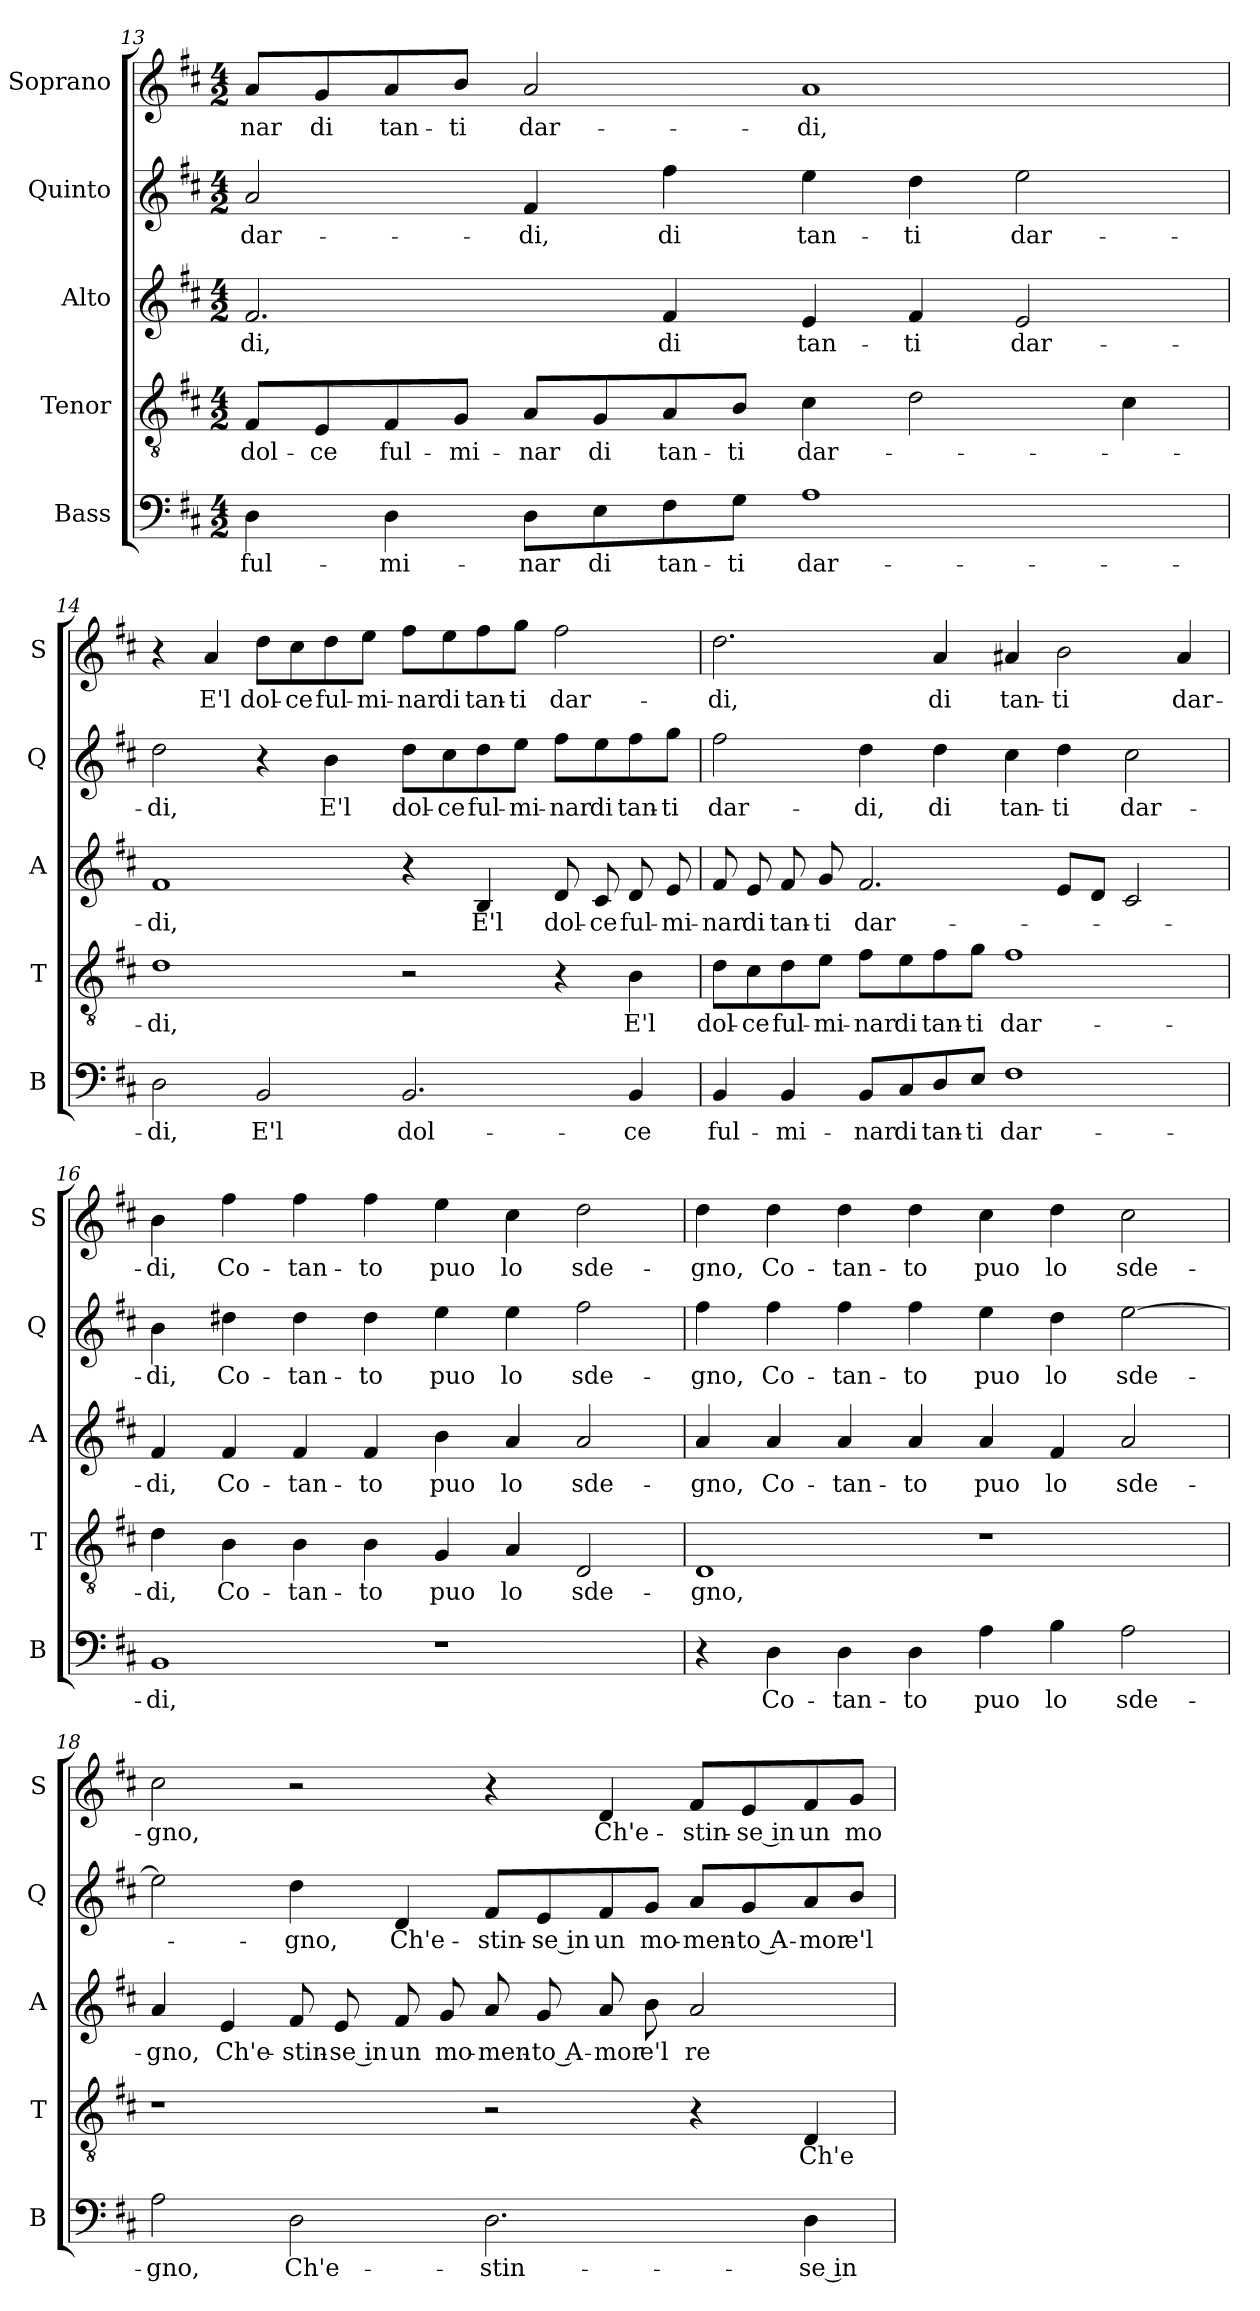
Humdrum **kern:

**kern	**text	**kern	**text	**kern	**text	**kern	**text	**kern	**text
*part5	*part5	*part4	*part4	*part3	*part3	*part2	*part2	*part1	*part1
*staff5	*staff5	*staff4	*staff4	*staff3	*staff3	*staff2	*staff2	*staff1	*staff1
*I"Bass	*	*I"Tenor	*	*I"Alto	*	*I"Quinto	*	*I"Soprano	*
*I'B	*	*I'T	*	*I'A	*	*I'Q	*	*I'S	*
*clefF4	*	*clefGv2	*	*clefG2	*	*clefG2	*	*clefG2	*
*k[f#c#]	*	*k[f#c#]	*	*k[f#c#]	*	*k[f#c#]	*	*k[f#c#]	*
*D:	*	*D:	*	*D:	*	*D:	*	*D:	*
*M4/2	*	*M4/2	*	*M4/2	*	*M4/2	*	*M4/2	*
=13	=13	=13	=13	=13	=13	=13	=13	=13	=13
!	!LO:LY:b	!	!LO:LY:b	!	!LO:LY:b	!	!LO:LY:b	!	!LO:LY:b
4D\	ful-	8F#/L	dol-	2.f#/	-di,	2a/	dar-	8a/L	-nar
!	!	!	!LO:LY:b	!	!	!	!	!	!LO:LY:b
.	.	8E/	-ce	.	.	.	.	8g/	di
!	!LO:LY:b	!	!LO:LY:b	!	!	!	!	!	!LO:LY:b
4D\	-mi-	8F#/	ful-	.	.	.	.	8a/	tan-
!	!	!	!LO:LY:b	!	!	!	!	!	!LO:LY:b
.	.	8G/J	-mi-	.	.	.	.	8b/J	-ti
!	!LO:LY:b	!	!LO:LY:b	!	!	!	!LO:LY:b	!	!LO:LY:b
8D\L	-nar	8A/L	-nar	.	.	4f#/	-di,	2a/	dar-
!	!LO:LY:b	!	!LO:LY:b	!	!	!	!	!	!
8E\	di	8G/	di	.	.	.	.	.	.
!	!LO:LY:b	!	!LO:LY:b	!	!LO:LY:b	!	!LO:LY:b	!	!
8F#\	tan-	8A/	tan-	4f#/	di	4ff#\	di	.	.
!	!LO:LY:b	!	!LO:LY:b	!	!	!	!	!	!
8G\J	-ti	8B/J	-ti	.	.	.	.	.	.
!	!LO:LY:b	!	!LO:LY:b	!	!LO:LY:b	!	!LO:LY:b	!	!LO:LY:b
1A	dar-	4c#\	dar-	4e/	tan-	4ee\	tan-	1a	-di,
!	!	!	!	!	!LO:LY:b	!	!LO:LY:b	!	!
.	.	2d\	.	4f#/	-ti	4dd\	-ti	.	.
!	!	!	!	!	!LO:LY:b	!	!LO:LY:b	!	!
.	.	.	.	2e/	dar-	2ee\	dar-	.	.
.	.	4c#\	.	.	.	.	.	.	.
!!LO:PB:g=z
=14	=14	=14	=14	=14	=14	=14	=14	=14	=14
!	!LO:LY:b	!	!LO:LY:b	!	!LO:LY:b	!	!LO:LY:b	!	!
2D\	-di,	1d	-di,	1f#	-di,	2dd\	-di,	4r	.
!	!	!	!	!	!	!	!	!	!LO:LY:b
.	.	.	.	.	.	.	.	4a/	E'l
!	!LO:LY:b	!	!	!	!	!	!	!	!LO:LY:b
2BB/	E'l	.	.	.	.	4r	.	8dd\L	dol-
!	!	!	!	!	!	!	!	!	!LO:LY:b
.	.	.	.	.	.	.	.	8cc#\	-ce
!	!	!	!	!	!	!	!LO:LY:b	!	!LO:LY:b
.	.	.	.	.	.	4b\	E'l	8dd\	ful-
!	!	!	!	!	!	!	!	!	!LO:LY:b
.	.	.	.	.	.	.	.	8ee\J	-mi-
!	!LO:LY:b	!	!	!	!	!	!LO:LY:b	!	!LO:LY:b
2.BB/	dol-	2r	.	4r	.	8dd\L	dol-	8ff#\L	-nar
!	!	!	!	!	!	!	!LO:LY:b	!	!LO:LY:b
.	.	.	.	.	.	8cc#\	-ce	8ee\	di
!	!	!	!	!	!LO:LY:b	!	!LO:LY:b	!	!LO:LY:b
.	.	.	.	4B/	E'l	8dd\	ful-	8ff#\	tan-
!	!	!	!	!	!	!	!LO:LY:b	!	!LO:LY:b
.	.	.	.	.	.	8ee\J	-mi-	8gg\J	-ti
!	!	!	!	!	!LO:LY:b	!	!LO:LY:b	!	!LO:LY:b
.	.	4r	.	8d/	dol-	8ff#\L	-nar	2ff#\	dar-
!	!	!	!	!	!LO:LY:b	!	!LO:LY:b	!	!
.	.	.	.	8c#/	-ce	8ee\	di	.	.
!	!LO:LY:b	!	!LO:LY:b	!	!LO:LY:b	!	!LO:LY:b	!	!
4BB/	-ce	4B\	E'l	8d/	ful-	8ff#\	tan-	.	.
!	!	!	!	!	!LO:LY:b	!	!LO:LY:b	!	!
.	.	.	.	8e/	-mi-	8gg\J	-ti	.	.
=15	=15	=15	=15	=15	=15	=15	=15	=15	=15
!	!LO:LY:b	!	!LO:LY:b	!	!LO:LY:b	!	!LO:LY:b	!	!LO:LY:b
4BB/	ful-	8d\L	dol-	8f#/	-nar	2ff#\	dar-	2.dd\	-di,
!	!	!	!LO:LY:b	!	!LO:LY:b	!	!	!	!
.	.	8c#\	-ce	8e/	di	.	.	.	.
!	!LO:LY:b	!	!LO:LY:b	!	!LO:LY:b	!	!	!	!
4BB/	-mi-	8d\	ful-	8f#/	tan-	.	.	.	.
!	!	!	!LO:LY:b	!	!LO:LY:b	!	!	!	!
.	.	8e\J	-mi-	8g/	-ti	.	.	.	.
!	!LO:LY:b	!	!LO:LY:b	!	!LO:LY:b	!	!LO:LY:b	!	!
8BB/L	-nar	8f#\L	-nar	2.f#/	dar-	4dd\	-di,	.	.
!	!LO:LY:b	!	!LO:LY:b	!	!	!	!	!	!
8C#/	di	8e\	di	.	.	.	.	.	.
!	!LO:LY:b	!	!LO:LY:b	!	!	!	!LO:LY:b	!	!LO:LY:b
8D/	tan-	8f#\	tan-	.	.	4dd\	di	4a/	di
!	!LO:LY:b	!	!LO:LY:b	!	!	!	!	!	!
8E/J	-ti	8g\J	-ti	.	.	.	.	.	.
!	!LO:LY:b	!	!LO:LY:b	!	!	!	!LO:LY:b	!	!LO:LY:b
1F#	dar-	1f#	dar-	.	.	4cc#\	tan-	4a#X/	tan-
!	!	!	!	!	!	!	!LO:LY:b	!	!LO:LY:b
.	.	.	.	8e/L	.	4dd\	-ti	2b\	-ti
.	.	.	.	8d/J	.	.	.	.	.
!	!	!	!	!	!	!	!LO:LY:b	!	!
.	.	.	.	2c#/	.	2cc#\	dar-	.	.
!	!	!	!	!	!	!	!	!	!LO:LY:b
.	.	.	.	.	.	.	.	4a#/	dar-
!!LO:LB:g=z
=16	=16	=16	=16	=16	=16	=16	=16	=16	=16
!	!LO:LY:b	!	!LO:LY:b	!	!LO:LY:b	!	!LO:LY:b	!	!LO:LY:b
1BB	-di,	4d\	-di,	4f#/	-di,	4b\	-di,	4b\	-di,
!	!	!	!LO:LY:b	!	!LO:LY:b	!	!LO:LY:b	!	!LO:LY:b
.	.	4B\	Co-	4f#/	Co-	4dd#X\	Co-	4ff#\	Co-
!	!	!	!LO:LY:b	!	!LO:LY:b	!	!LO:LY:b	!	!LO:LY:b
.	.	4B\	-tan-	4f#/	-tan-	4dd#\	-tan-	4ff#\	-tan-
!	!	!	!LO:LY:b	!	!LO:LY:b	!	!LO:LY:b	!	!LO:LY:b
.	.	4B\	-to	4f#/	-to	4dd#\	-to	4ff#\	-to
!	!	!	!LO:LY:b	!	!LO:LY:b	!	!LO:LY:b	!	!LO:LY:b
1r	.	4G/	puo	4b\	puo	4ee\	puo	4ee\	puo
!	!	!	!LO:LY:b	!	!LO:LY:b	!	!LO:LY:b	!	!LO:LY:b
.	.	4A/	lo	4a/	lo	4ee\	lo	4cc#\	lo
!	!	!	!LO:LY:b	!	!LO:LY:b	!	!LO:LY:b	!	!LO:LY:b
.	.	2D/	sde-	2a/	sde-	2ff#\	sde-	2dd\	sde-
=17	=17	=17	=17	=17	=17	=17	=17	=17	=17
!	!	!	!LO:LY:b	!	!LO:LY:b	!	!LO:LY:b	!	!LO:LY:b
4r	.	1D	-gno,	4a/	-gno,	4ff#\	-gno,	4dd\	-gno,
!	!LO:LY:b	!	!	!	!LO:LY:b	!	!LO:LY:b	!	!LO:LY:b
4D\	Co-	.	.	4a/	Co-	4ff#\	Co-	4dd\	Co-
!	!LO:LY:b	!	!	!	!LO:LY:b	!	!LO:LY:b	!	!LO:LY:b
4D\	-tan-	.	.	4a/	-tan-	4ff#\	-tan-	4dd\	-tan-
!	!LO:LY:b	!	!	!	!LO:LY:b	!	!LO:LY:b	!	!LO:LY:b
4D\	-to	.	.	4a/	-to	4ff#\	-to	4dd\	-to
!	!LO:LY:b	!	!	!	!LO:LY:b	!	!LO:LY:b	!	!LO:LY:b
4A\	puo	1r	.	4a/	puo	4ee\	puo	4cc#\	puo
!	!LO:LY:b	!	!	!	!LO:LY:b	!	!LO:LY:b	!	!LO:LY:b
4B\	lo	.	.	4f#/	lo	4dd\	lo	4dd\	lo
!	!LO:LY:b	!	!	!	!LO:LY:b	!	!LO:LY:b	!	!LO:LY:b
2A\	sde-	.	.	2a/	sde-	[2ee\	sde-	2cc#\	sde-
!!LO:LB:g=z
=18	=18	=18	=18	=18	=18	=18	=18	=18	=18
!	!LO:LY:b	!	!	!	!LO:LY:b	!	!	!	!LO:LY:b
2A\	-gno,	1r	.	4a/	-gno,	2ee\]	.	2cc#\	-gno,
!	!	!	!	!	!LO:LY:b	!	!	!	!
.	.	.	.	4e/	Ch'e-	.	.	.	.
!	!LO:LY:b	!	!	!	!LO:LY:b	!	!LO:LY:b	!	!
2D\	Ch'e-	.	.	8f#/	-stin-	4dd\	-gno,	2r	.
!	!	!	!	!	!LO:LY:b	!	!	!	!
.	.	.	.	8e/	-se in	.	.	.	.
!	!	!	!	!	!LO:LY:b	!	!LO:LY:b	!	!
.	.	.	.	8f#/	un	4d/	Ch'e-	.	.
!	!	!	!	!	!LO:LY:b	!	!	!	!
.	.	.	.	8g/	mo-	.	.	.	.
!	!LO:LY:b	!	!	!	!LO:LY:b	!	!LO:LY:b	!	!
2.D\	-stin-	2r	.	8a/	-men-	8f#/L	-stin-	4r	.
!	!	!	!	!	!LO:LY:b	!	!LO:LY:b	!	!
.	.	.	.	8g/	-to A-	8e/	-se in	.	.
!	!	!	!	!	!LO:LY:b	!	!LO:LY:b	!	!LO:LY:b
.	.	.	.	8a/	-mor	8f#/	un	4d/	Ch'e-
!	!	!	!	!	!LO:LY:b	!	!LO:LY:b	!	!
.	.	.	.	8b\	e'l	8g/J	mo-	.	.
!	!	!	!	!	!LO:LY:b	!	!LO:LY:b	!	!LO:LY:b
.	.	4r	.	2a/	re-	8a/L	-men-	8f#/L	-stin-
!	!	!	!	!	!	!	!LO:LY:b	!	!LO:LY:b
.	.	.	.	.	.	8g/	-to A-	8e/	-se in
!	!LO:LY:b	!	!LO:LY:b	!	!	!	!LO:LY:b	!	!LO:LY:b
4D\	-se in	4D/	Ch'e-	.	.	8a/	-mor	8f#/	un
!	!	!	!	!	!	!	!LO:LY:b	!	!LO:LY:b
.	.	.	.	.	.	8b/J	e'l	8g/J	mo-
=	=	=	=	=	=	=	=	=	=
*-	*-	*-	*-	*-	*-	*-	*-	*-	*-
